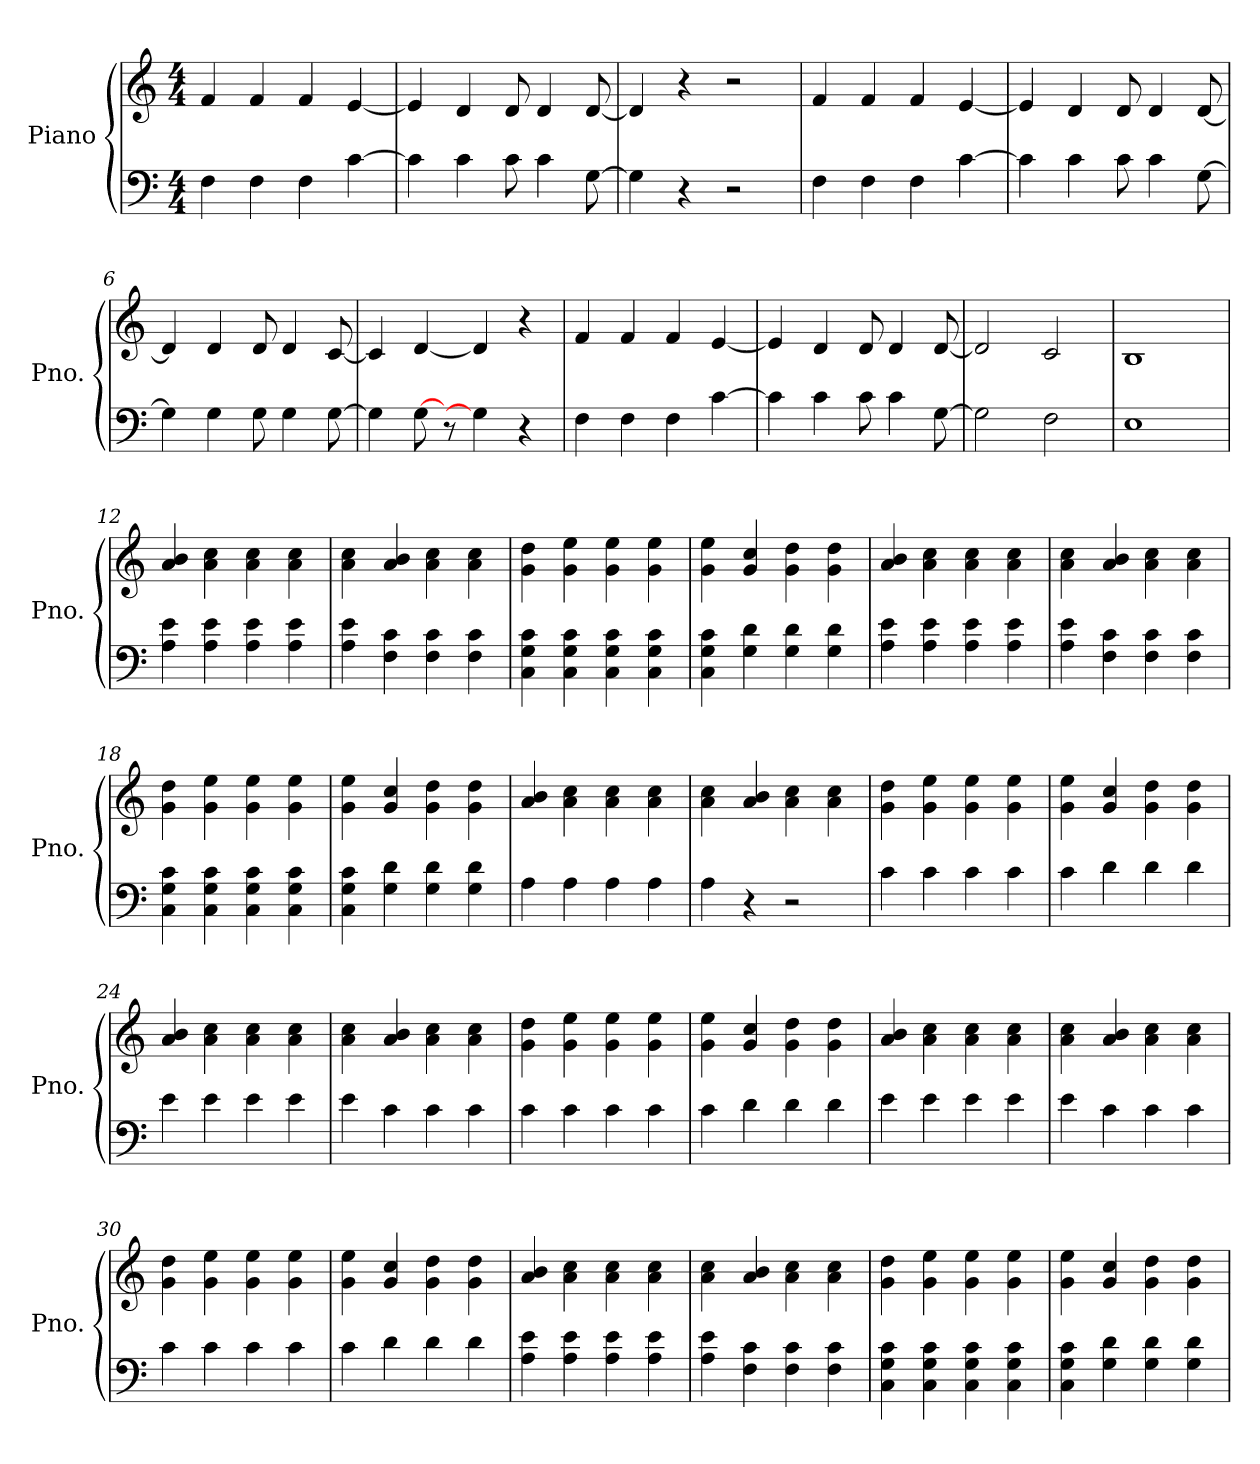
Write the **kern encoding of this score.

**kern	**kern
*part1	*part1
*staff2	*staff1
*I"Piano	*
*I'Pno.	*
*clefF4	*clefG2
*k[]	*k[]
*M4/4	*M4/4
*MM176	*MM176
=1	=1
4F\	4f/
4F\	4f/
4F\	4f/
[4c\	[4e/
=2	=2
4c\]	4e/]
4c\	4d/
8c\	8d/
4c\	4d/
[8G\	[8d/
=3	=3
4G\]	4d/]
4r	4r
2r	2r
=4	=4
4F\	4f/
4F\	4f/
4F\	4f/
[4c\	[4e/
=5	=5
4c\]	4e/]
4c\	4d/
8c\	8d/
4c\	4d/
[8G\	[8d/
=6	=6
4G\]	4d/]
4G\	4d/
8G\	8d/
4G\	4d/
[8G\	[8c/
=7	=7
4G\]	4c/]
[8G\	[4d/
8r	.
4G\]	4d/]
4r	4r
!!LO:LB:g=z
=8	=8
4F\	4f/
4F\	4f/
4F\	4f/
[4c\	[4e/
=9	=9
4c\]	4e/]
4c\	4d/
8c\	8d/
4c\	4d/
[8G\	[8d/
=10	=10
2G\]	2d/]
2F\	2c/
=11	=11
1E	1B
=12	=12
4A\ 4e\	4a/ 4b/
4A\ 4e\	4a\ 4cc\
4A\ 4e\	4a\ 4cc\
4A\ 4e\	4a\ 4cc\
=13	=13
4A\ 4e\	4a\ 4cc\
4F\ 4c\	4a/ 4b/
4F\ 4c\	4a\ 4cc\
4F\ 4c\	4a\ 4cc\
=14	=14
4C\ 4G\ 4c\	4g\ 4dd\
4C\ 4G\ 4c\	4g\ 4ee\
4C\ 4G\ 4c\	4g\ 4ee\
4C\ 4G\ 4c\	4g\ 4ee\
=15	=15
4C\ 4G\ 4c\	4g\ 4ee\
4G\ 4d\	4g/ 4cc/
4G\ 4d\	4g\ 4dd\
4G\ 4d\	4g\ 4dd\
!!LO:LB:g=z
=16	=16
4A\ 4e\	4a/ 4b/
4A\ 4e\	4a\ 4cc\
4A\ 4e\	4a\ 4cc\
4A\ 4e\	4a\ 4cc\
=17	=17
4A\ 4e\	4a\ 4cc\
4F\ 4c\	4a/ 4b/
4F\ 4c\	4a\ 4cc\
4F\ 4c\	4a\ 4cc\
=18	=18
4C\ 4G\ 4c\	4g\ 4dd\
4C\ 4G\ 4c\	4g\ 4ee\
4C\ 4G\ 4c\	4g\ 4ee\
4C\ 4G\ 4c\	4g\ 4ee\
=19	=19
4C\ 4G\ 4c\	4g\ 4ee\
4G\ 4d\	4g/ 4cc/
4G\ 4d\	4g\ 4dd\
4G\ 4d\	4g\ 4dd\
=20	=20
4A\	4a/ 4b/
4A\	4a\ 4cc\
4A\	4a\ 4cc\
4A\	4a\ 4cc\
=21	=21
4A\	4a\ 4cc\
4r	4a/ 4b/
2r	4a\ 4cc\
.	4a\ 4cc\
=22	=22
4c\	4g\ 4dd\
4c\	4g\ 4ee\
4c\	4g\ 4ee\
4c\	4g\ 4ee\
!!LO:LB:g=z
=23	=23
4c\	4g\ 4ee\
4d\	4g/ 4cc/
4d\	4g\ 4dd\
4d\	4g\ 4dd\
=24	=24
4e\	4a/ 4b/
4e\	4a\ 4cc\
4e\	4a\ 4cc\
4e\	4a\ 4cc\
=25	=25
4e\	4a\ 4cc\
4c\	4a/ 4b/
4c\	4a\ 4cc\
4c\	4a\ 4cc\
=26	=26
4c\	4g\ 4dd\
4c\	4g\ 4ee\
4c\	4g\ 4ee\
4c\	4g\ 4ee\
=27	=27
4c\	4g\ 4ee\
4d\	4g/ 4cc/
4d\	4g\ 4dd\
4d\	4g\ 4dd\
=28	=28
4e\	4a/ 4b/
4e\	4a\ 4cc\
4e\	4a\ 4cc\
4e\	4a\ 4cc\
=29	=29
4e\	4a\ 4cc\
4c\	4a/ 4b/
4c\	4a\ 4cc\
4c\	4a\ 4cc\
!!LO:LB:g=z
=30	=30
4c\	4g\ 4dd\
4c\	4g\ 4ee\
4c\	4g\ 4ee\
4c\	4g\ 4ee\
=31	=31
4c\	4g\ 4ee\
4d\	4g/ 4cc/
4d\	4g\ 4dd\
4d\	4g\ 4dd\
=32	=32
4A\ 4e\	4a/ 4b/
4A\ 4e\	4a\ 4cc\
4A\ 4e\	4a\ 4cc\
4A\ 4e\	4a\ 4cc\
=33	=33
4A\ 4e\	4a\ 4cc\
4F\ 4c\	4a/ 4b/
4F\ 4c\	4a\ 4cc\
4F\ 4c\	4a\ 4cc\
=34	=34
4C\ 4G\ 4c\	4g\ 4dd\
4C\ 4G\ 4c\	4g\ 4ee\
4C\ 4G\ 4c\	4g\ 4ee\
4C\ 4G\ 4c\	4g\ 4ee\
=35	=35
4C\ 4G\ 4c\	4g\ 4ee\
4G\ 4d\	4g/ 4cc/
4G\ 4d\	4g\ 4dd\
4G\ 4d\	4g\ 4dd\
=	=
*-	*-
